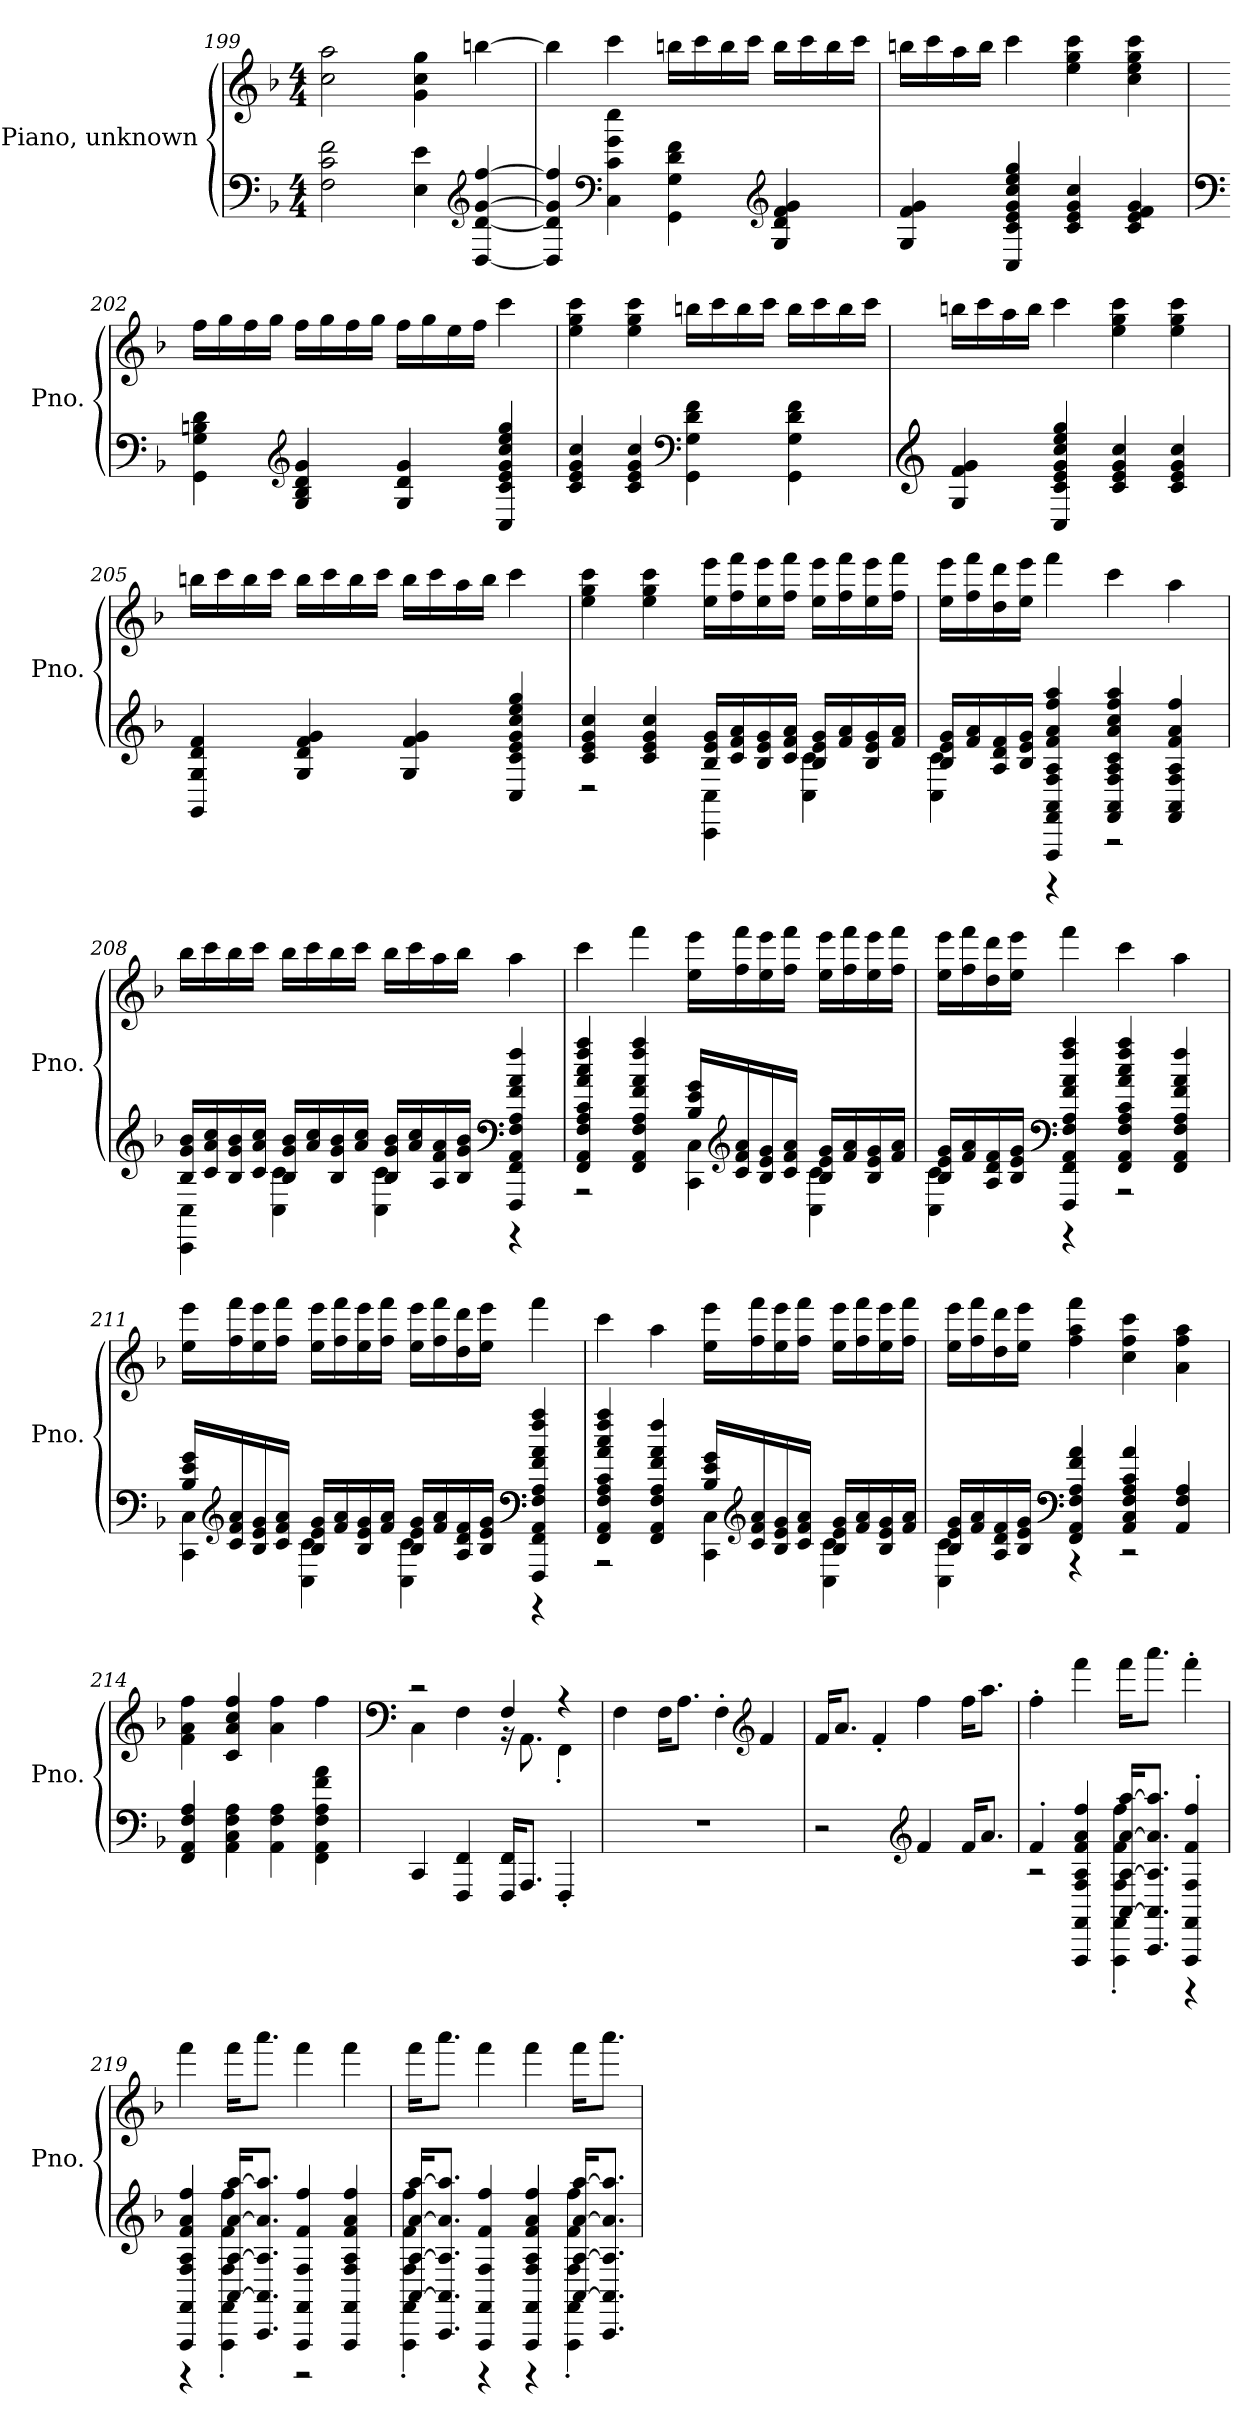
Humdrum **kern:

**kern	**kern
*part1	*part1
*staff2	*staff1
*I"Piano, unknown	*
*I'Pno.	*
*clefF4	*clefG2
*k[b-]	*k[b-]
*M4/4	*M4/4
=199	=199
2F\ 2c\ 2f\	2cc\ 2aa\
4E\ 4e\	4g\ 4cc\ 4gg\
*clefG2	*
[4D/ [4d/ [4g/ [4ff/	[4bbn\
=200	=200
4D/] 4d/] 4g/] 4ff/]	4bb\]
*clefF4	*
4C\ 4c\ 4g\ 4ee\	4ccc\
4GG\ 4G\ 4d\ 4f\	16bbn\LL
.	16ccc\
.	16bb\
.	16ccc\JJ
*clefG2	*
4G/ 4d/ 4f/ 4g/	16bb\LL
.	16ccc\
.	16bb\
.	16ccc\JJ
=201	=201
4G/ 4f/ 4g/	16bbn\LL
.	16ccc\
.	16aa\
.	16bb\JJ
4C/ 4c/ 4e/ 4g/ 4cc/ 4ee/ 4gg/	4ccc\
4c/ 4e/ 4g/ 4cc/	4ee\ 4gg\ 4ccc\
4c/ 4e/ 4f/ 4g/	4cc\ 4ee\ 4gg\ 4ccc\
!!LO:LB:g=z
=202	=202
*clefF4	*
4GG\ 4G\ 4Bn\ 4d\	16ff\LL
.	16gg\
.	16ff\
.	16gg\JJ
*clefG2	*
4G/ 4B/ 4d/ 4g/	16ff\LL
.	16gg\
.	16ff\
.	16gg\JJ
4G/ 4d/ 4g/	16ff\LL
.	16gg\
.	16ee\
.	16ff\JJ
4C/ 4c/ 4e/ 4g/ 4cc/ 4ee/ 4gg/	4ccc\
=203	=203
4c/ 4e/ 4g/ 4cc/	4ee\ 4gg\ 4ccc\
4c/ 4e/ 4g/ 4cc/	4ee\ 4gg\ 4ccc\
*clefF4	*
4GG\ 4G\ 4d\ 4f\	16bbn\LL
.	16ccc\
.	16bb\
.	16ccc\JJ
4GG\ 4G\ 4d\ 4f\	16bb\LL
.	16ccc\
.	16bb\
.	16ccc\JJ
=204	=204
*clefG2	*
4G/ 4f/ 4g/	16bbn\LL
.	16ccc\
.	16aa\
.	16bb\JJ
4C/ 4c/ 4e/ 4g/ 4cc/ 4ee/ 4gg/	4ccc\
4c/ 4e/ 4g/ 4cc/	4ee\ 4gg\ 4ccc\
4c/ 4e/ 4g/ 4cc/	4ee\ 4gg\ 4ccc\
!!LO:LB:g=z
=205	=205
4GG/ 4G/ 4d/ 4f/	16bbn\LL
.	16ccc\
.	16bb\
.	16ccc\JJ
4G/ 4d/ 4f/ 4g/	16bb\LL
.	16ccc\
.	16bb\
.	16ccc\JJ
4G/ 4f/ 4g/	16bb\LL
.	16ccc\
.	16aa\
.	16bb\JJ
4C/ 4c/ 4e/ 4g/ 4cc/ 4ee/ 4gg/	4ccc\
=206	=206
*^	*
4c/ 4e/ 4g/ 4cc/	2r	4ee\ 4gg\ 4ccc\
4c/ 4e/ 4g/ 4cc/	.	4ee\ 4gg\ 4ccc\
16B-/ 16e/ 16g/LL	4CC\ 4C\	16ee\ 16eee\LL
16c/ 16f/ 16a/	.	16ff\ 16fff\
16B-/ 16e/ 16g/	.	16ee\ 16eee\
16c/ 16f/ 16a/JJ	.	16ff\ 16fff\JJ
16B-/ 16e/ 16g/LL	4C\ 4c\	16ee\ 16eee\LL
16f/ 16a/	.	16ff\ 16fff\
16B-/ 16e/ 16g/	.	16ee\ 16eee\
16f/ 16a/JJ	.	16ff\ 16fff\JJ
=207	=207	=207
16B-/ 16e/ 16g/LL	4C\ 4c\	16ee\ 16eee\LL
16f/ 16a/	.	16ff\ 16fff\
16A/ 16d/ 16f/	.	16dd\ 16ddd\
16B-/ 16e/ 16g/JJ	.	16ee\ 16eee\JJ
4FFF/ 4FF/ 4AA/ 4F/ 4A/ 4f/ 4a/ 4ff/ 4aa/	4r	4fff\
4FF/ 4AA/ 4F/ 4A/ 4c/ 4a/ 4cc/ 4ff/ 4aa/	2r	4ccc\
4FF/ 4AA/ 4F/ 4A/ 4f/ 4a/ 4ff/	.	4aa\
!!LO:PB:g=z
=208	=208	=208
16B-/ 16g/ 16b-/LL	4CC\ 4C\	16bb-\LL
16c/ 16a/ 16cc/	.	16ccc\
16B-/ 16g/ 16b-/	.	16bb-\
16c/ 16a/ 16cc/JJ	.	16ccc\JJ
16B-/ 16g/ 16b-/LL	4C\ 4c\	16bb-\LL
16a/ 16cc/	.	16ccc\
16B-/ 16g/ 16b-/	.	16bb-\
16a/ 16cc/JJ	.	16ccc\JJ
16B-/ 16g/ 16b-/LL	4C\ 4c\	16bb-\LL
16a/ 16cc/	.	16ccc\
16A/ 16f/ 16a/	.	16aa\
16B-/ 16g/ 16b-/JJ	.	16bb-\JJ
*clefF4	*	*
4FFF/ 4FF/ 4AA/ 4F/ 4A/ 4f/ 4a/ 4ff/	4r	4aa\
=209	=209	=209
4FF/ 4AA/ 4F/ 4A/ 4c/ 4a/ 4cc/ 4ff/ 4aa/	2r	4ccc\
4FF/ 4AA/ 4F/ 4A/ 4f/ 4a/ 4ff/ 4aa/	.	4fff\
16B-/ 16e/ 16g/LL	4CC\ 4C\	16ee\ 16eee\LL
*clefG2	*	*
16c/ 16f/ 16a/	.	16ff\ 16fff\
16B-/ 16e/ 16g/	.	16ee\ 16eee\
16c/ 16f/ 16a/JJ	.	16ff\ 16fff\JJ
16B-/ 16e/ 16g/LL	4C\ 4c\	16ee\ 16eee\LL
16f/ 16a/	.	16ff\ 16fff\
16B-/ 16e/ 16g/	.	16ee\ 16eee\
16f/ 16a/JJ	.	16ff\ 16fff\JJ
!!LO:LB:g=z
=210	=210	=210
16B-/ 16e/ 16g/LL	4C\ 4c\	16ee\ 16eee\LL
16f/ 16a/	.	16ff\ 16fff\
16A/ 16d/ 16f/	.	16dd\ 16ddd\
16B-/ 16e/ 16g/JJ	.	16ee\ 16eee\JJ
*clefF4	*	*
4FFF/ 4FF/ 4AA/ 4F/ 4A/ 4f/ 4a/ 4ff/ 4aa/	4r	4fff\
4FF/ 4AA/ 4F/ 4A/ 4c/ 4a/ 4cc/ 4ff/ 4aa/	2r	4ccc\
4FF/ 4AA/ 4F/ 4A/ 4f/ 4a/ 4ff/	.	4aa\
=211	=211	=211
16B-/ 16e/ 16g/LL	4CC\ 4C\	16ee\ 16eee\LL
*clefG2	*	*
16c/ 16f/ 16a/	.	16ff\ 16fff\
16B-/ 16e/ 16g/	.	16ee\ 16eee\
16c/ 16f/ 16a/JJ	.	16ff\ 16fff\JJ
16B-/ 16e/ 16g/LL	4C\ 4c\	16ee\ 16eee\LL
16f/ 16a/	.	16ff\ 16fff\
16B-/ 16e/ 16g/	.	16ee\ 16eee\
16f/ 16a/JJ	.	16ff\ 16fff\JJ
16B-/ 16e/ 16g/LL	4C\ 4c\	16ee\ 16eee\LL
16f/ 16a/	.	16ff\ 16fff\
16A/ 16d/ 16f/	.	16dd\ 16ddd\
16B-/ 16e/ 16g/JJ	.	16ee\ 16eee\JJ
*clefF4	*	*
4FFF/ 4FF/ 4AA/ 4F/ 4A/ 4f/ 4a/ 4ff/ 4aa/	4r	4fff\
!!LO:LB:g=z
=212	=212	=212
4FF/ 4AA/ 4F/ 4A/ 4c/ 4a/ 4cc/ 4ff/ 4aa/	2r	4ccc\
4FF/ 4AA/ 4F/ 4A/ 4f/ 4a/ 4ff/	.	4aa\
16B-/ 16e/ 16g/LL	4CC\ 4C\	16ee\ 16eee\LL
*clefG2	*	*
16c/ 16f/ 16a/	.	16ff\ 16fff\
16B-/ 16e/ 16g/	.	16ee\ 16eee\
16c/ 16f/ 16a/JJ	.	16ff\ 16fff\JJ
16B-/ 16e/ 16g/LL	4C\ 4c\	16ee\ 16eee\LL
16f/ 16a/	.	16ff\ 16fff\
16B-/ 16e/ 16g/	.	16ee\ 16eee\
16f/ 16a/JJ	.	16ff\ 16fff\JJ
=213	=213	=213
16B-/ 16e/ 16g/LL	4C\ 4c\	16ee\ 16eee\LL
16f/ 16a/	.	16ff\ 16fff\
16A/ 16d/ 16f/	.	16dd\ 16ddd\
16B-/ 16e/ 16g/JJ	.	16ee\ 16eee\JJ
*clefF4	*	*
4FF/ 4AA/ 4F/ 4A/ 4f/ 4a/	4r	4ff\ 4aa\ 4fff\
4AA/ 4C/ 4F/ 4A/ 4c/ 4a/	2r	4cc\ 4ff\ 4ccc\
4AA/ 4F/ 4A/	.	4a\ 4ff\ 4aa\
*v	*v	*
=214	=214
4FF/ 4AA/ 4F/ 4A/	4f\ 4a\ 4ff\
4AA\ 4C\ 4F\ 4A\	4c/ 4a/ 4cc/ 4ff/
4AA\ 4F\ 4A\	4a\ 4ff\
4FF\ 4AA\ 4F\ 4A\ 4f\ 4a\	4ff\
=215	=215
*	*clefF4
*	*^
4CC/	2r	4C\
4FFF/ 4FF/	.	4F\
16FFF/ 16FF/KL	4F/	16r
8.AAA/J	.	8.AA\
4FFF'/	4r	4FF'\
*	*v	*v
!!LO:LB:g=z
=216	=216
1r	4F\
.	16F\KL
.	8.A\J
.	4F'\
*	*clefG2
.	4f/
=217	=217
2r	16f/KL
.	8.a/J
.	4f'/
*clefG2	*
4f/	4ff\
16f/KL	16ff\KL
8.a/J	8.aa\J
=218	=218
*^	*
4f'/	2r	4ff'\
4FFF/ 4FF/ 4F/ 4A/ 4f/ 4a/ 4ff/	.	4fff\
[16AA/ [16A/ [16a/ [16aa/KL	4FFF\' 4FF\' 4F\' 4f\' 4ff\'	16fff\KL
8.AAA/ 8.AA/] 8.A/] 8.a/] 8.aa/]J	.	8.aaa\J
4FFF/' 4FF/' 4F/' 4f/' 4ff/'	4r	4fff'\
=219	=219	=219
4FFF/ 4FF/ 4F/ 4A/ 4f/ 4a/ 4ff/	4r	4fff\
[16AA/ [16A/ [16a/ [16aa/KL	4FFF\' 4FF\' 4F\' 4f\' 4ff\'	16fff\KL
8.AAA/ 8.AA/] 8.A/] 8.a/] 8.aa/]J	.	8.aaa\J
4FFF/ 4FF/ 4F/ 4f/ 4ff/	2r	4fff\
4FFF/ 4FF/ 4F/ 4A/ 4f/ 4a/ 4ff/	.	4fff\
=220	=220	=220
[16AA/ [16A/ [16a/ [16aa/KL	4FFF\' 4FF\' 4F\' 4f\' 4ff\'	16fff\KL
8.AAA/ 8.AA/] 8.A/] 8.a/] 8.aa/]J	.	8.aaa\J
4FFF/ 4FF/ 4F/ 4f/ 4ff/	4r	4fff\
4FFF/ 4FF/ 4F/ 4A/ 4f/ 4a/ 4ff/	4r	4fff\
[16AA/ [16A/ [16a/ [16aa/KL	4FFF\' 4FF\' 4F\' 4f\' 4ff\'	16fff\KL
8.AAA/ 8.AA/] 8.A/] 8.a/] 8.aa/]J	.	8.aaa\J
*v	*v	*
=	=
*-	*-
